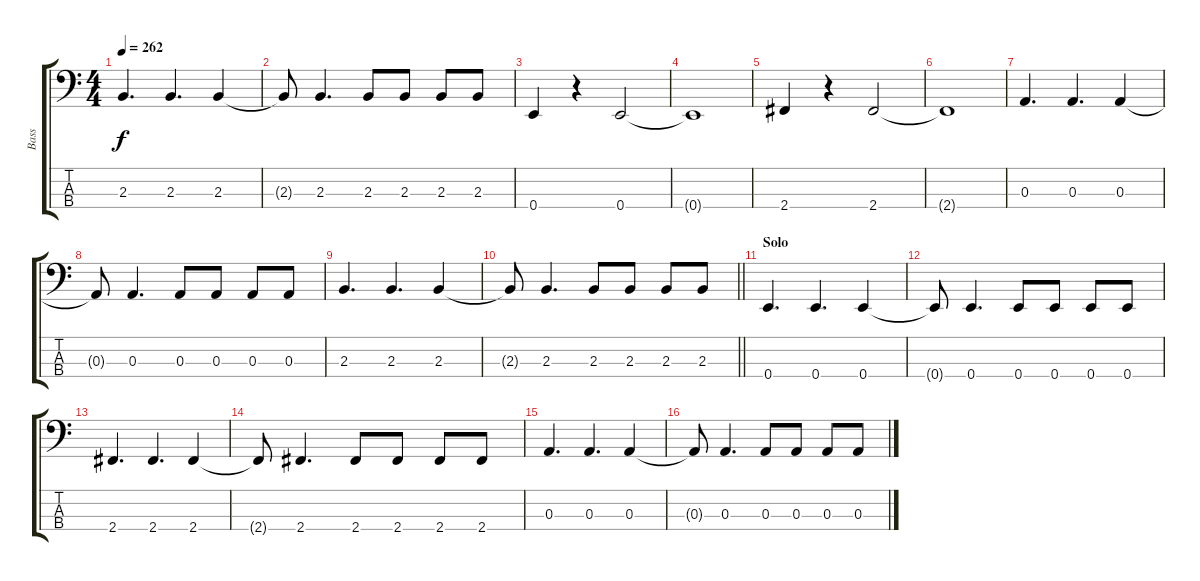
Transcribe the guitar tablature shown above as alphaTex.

\track ("Bass" "Bass") {instrument electricbassfinger}
\staff {score tabs}
\tuning (G2 D2 A1 E1) {hide}
\ts (4 4)
\tempo 262
\clef f4
\ks c
2.3.4{d dy f} 2.3.4{d} 2.3.4 |
2.3{t}.8 2.3.4{d} 2.3.8 2.3.8 2.3.8 2.3.8 |
0.4.4 r.4 0.4.2 |
0.4{t}.1 |
2.4.4 r.4 2.4.2 |
2.4{t}.1 |
0.3.4{d} 0.3.4{d} 0.3.4 |
0.3{t}.8 0.3.4{d} 0.3.8 0.3.8 0.3.8 0.3.8 |
2.3.4{d} 2.3.4{d} 2.3.4 |
\barLineRight lightlight
2.3{t}.8 2.3.4{d} 2.3.8 2.3.8 2.3.8 2.3.8 |
\section ("" "Solo")
0.4.4{d} 0.4.4{d} 0.4.4 |
0.4{t}.8 0.4.4{d} 0.4.8 0.4.8 0.4.8 0.4.8 |
2.4.4{d} 2.4.4{d} 2.4.4 |
2.4{t}.8 2.4.4{d} 2.4.8 2.4.8 2.4.8 2.4.8 |
0.3.4{d} 0.3.4{d} 0.3.4 |
0.3{t}.8 0.3.4{d} 0.3.8 0.3.8 0.3.8 0.3.8
